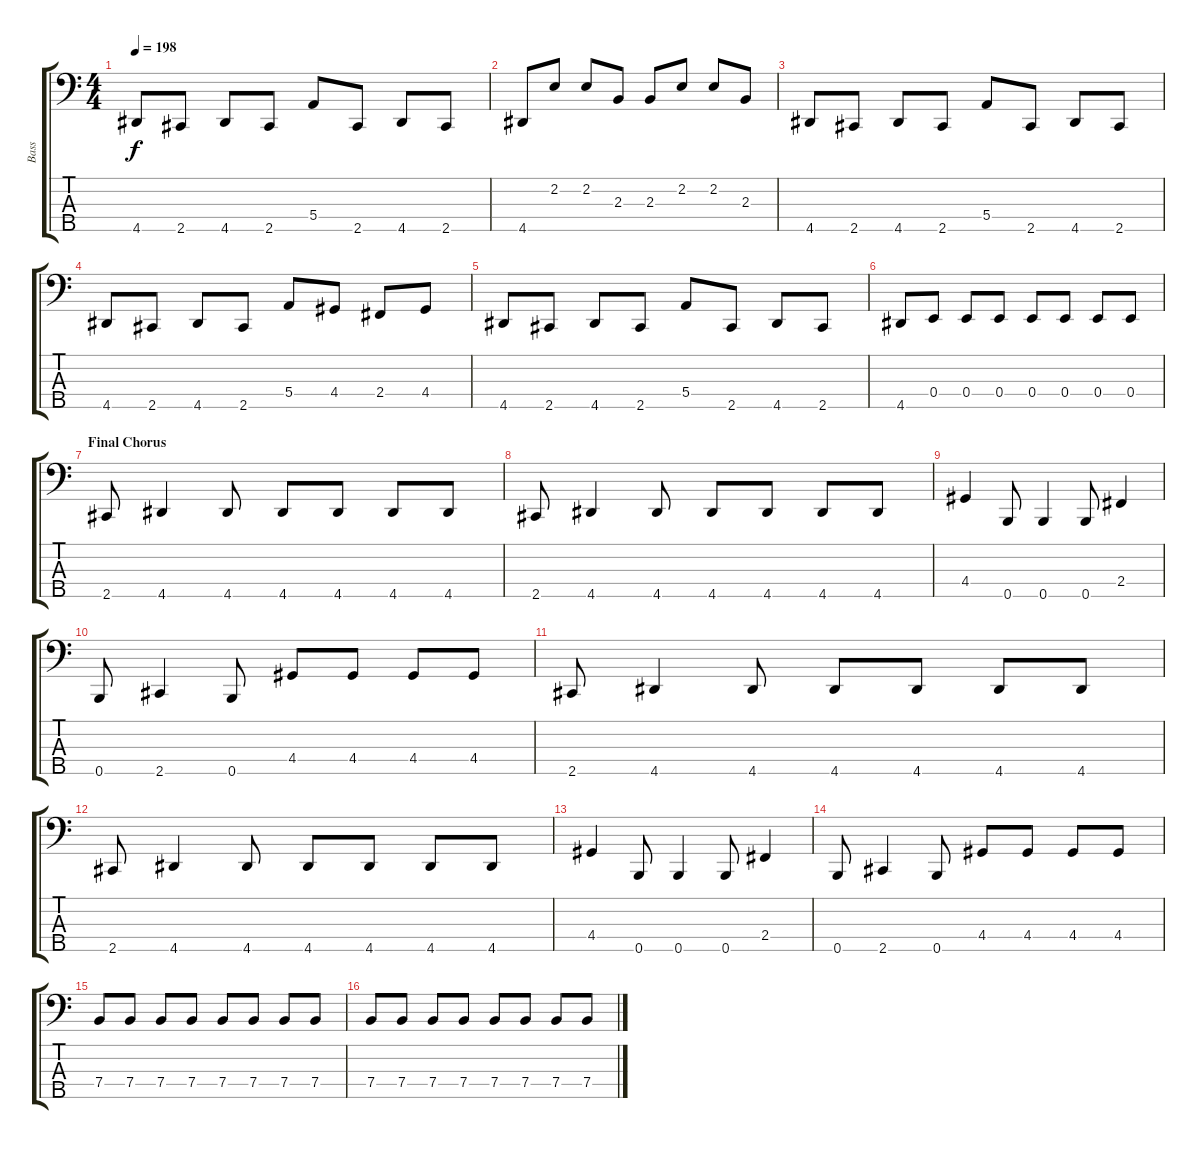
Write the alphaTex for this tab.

\track ("Bass" "Bass") {instrument electricbasspick}
\staff {score tabs}
\tuning (G2 D2 A1 E1 B0) {hide}
\ts (4 4)
\tempo 198
\clef f4
\ks c
4.5.8{dy f} 2.5.8 4.5.8 2.5.8 5.4.8 2.5.8 4.5.8 2.5.8 |
4.5.8 2.2.8 2.2.8 2.3.8 2.3.8 2.2.8 2.2.8 2.3.8 |
4.5.8 2.5.8 4.5.8 2.5.8 5.4.8 2.5.8 4.5.8 2.5.8 |
4.5.8 2.5.8 4.5.8 2.5.8 5.4.8 4.4.8 2.4.8 4.4.8 |
4.5.8 2.5.8 4.5.8 2.5.8 5.4.8 2.5.8 4.5.8 2.5.8 |
4.5.8 0.4.8 0.4.8 0.4.8 0.4.8 0.4.8 0.4.8 0.4.8 |
\section ("" "Final Chorus")
2.5.8 4.5.4 4.5.8 4.5.8 4.5.8 4.5.8 4.5.8 |
2.5.8 4.5.4 4.5.8 4.5.8 4.5.8 4.5.8 4.5.8 |
4.4.4 0.5.8 0.5.4 0.5.8 2.4.4 |
0.5.8 2.5.4 0.5.8 4.4.8 4.4.8 4.4.8 4.4.8 |
2.5.8 4.5.4 4.5.8 4.5.8 4.5.8 4.5.8 4.5.8 |
2.5.8 4.5.4 4.5.8 4.5.8 4.5.8 4.5.8 4.5.8 |
4.4.4 0.5.8 0.5.4 0.5.8 2.4.4 |
0.5.8 2.5.4 0.5.8 4.4.8 4.4.8 4.4.8 4.4.8 |
7.4.8 7.4.8 7.4.8 7.4.8 7.4.8 7.4.8 7.4.8 7.4.8 |
7.4.8 7.4.8 7.4.8 7.4.8 7.4.8 7.4.8 7.4.8 7.4.8
